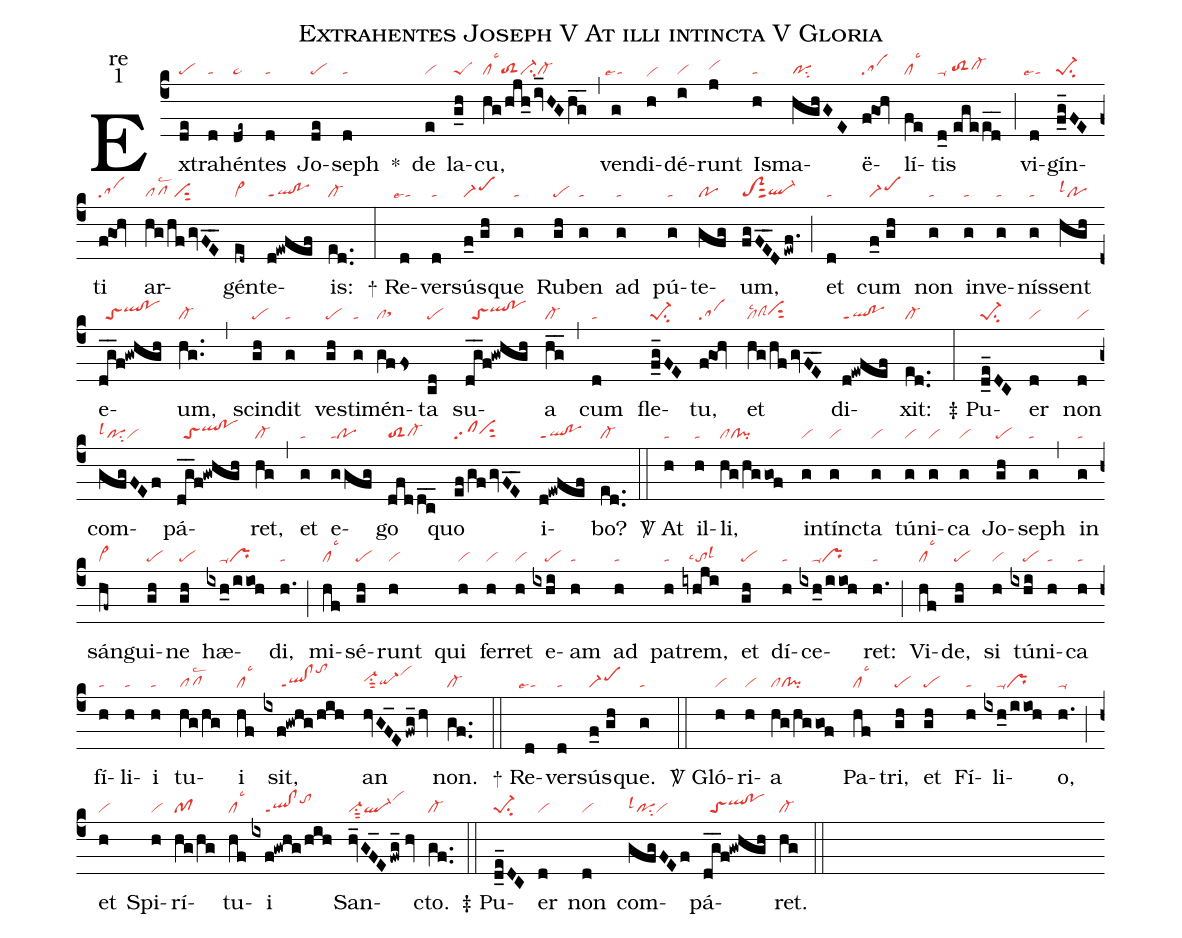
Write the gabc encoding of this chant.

name:Extrahentes Joseph V At illi intincta  V Gloria;
office-part:re;
mode:1;
nabc-lines:1;
%%
(c4) Ex(de|pe)tra(d|ta)hén(de~|ta>)tes(d|ta) Jo(de|pe)seph(d|ta) <sp>*</sp>() de(e|vi) la(g_h|peS)cu,(hg/hjh_/iv_HGhg__|cllsc3toS2ci-cl-) (,) ven(g|``talse4)di(h|vihe)dé(i|vi)runt(j|vihh) Is(h|ta)ma(hghGE|posu2)ë(f@goh|sa)lí(fe|cllsc3)tis(d_0//egeed__|ta-/toS2hgcl-hh) (;) vi(d|``talse4)gín(f_g_FE|pe-1su2)ti(f@goh|sa) ar(hg/hf/gvFE__|pflsc2ciS1)gén(ed~|vi>)te(d!ewfef|ql!poppt1)is:(ed..|cl-) (:)

<sp>+</sp> Re(d|``talse4)ver(d|ta)sús(f_0//gh|scM1)que(g|ta) Ru(gh|pe)ben(g|ta) ad(g|ta) pú(g|ta)te(gfg|po)um,(fgFE__D/ewf.|toS2sut2ql-hg) (;) et(d|ta) cum(f_0//gh|scM1) non(g|ta) in(g|ta)ve(g|ta)nís(g|ta)sent(hgh|polsl1) e(dg__f!gwhgh|//toSqlhi!pohi)um,(hg..|cl-) (,) scin(gh|pe)dit(g|ta) ves(gh|pe)ti(g|ta)mén(gffs|clsthh)ta(cd|pe) su(dg__f!gwhgh|//toSqlhi!pohi)a(hg__|cl-) (,) cum(d|ta) fle(f_g_FE|pe-1su2)tu,(f@goh|sa) et(hg/hf/gvFE__|cllsc2clShgciS1hh) di(d!ewfef|ql!poppt1)xit:(ed..|cl-) (:)

<sp>‡</sp> Pu(d_e_DC|pe-1su2)er(d|vi) non(d|vi) com(gfgFEf|posu2lsl1/vi)pá(dg__f!gwhgh|//toSqlhi!pohi)ret,(hg|cl-) (,) et(g|ta) e(ggfg|tapo)go(dfddc__|toS2cl-hg) quo(ef/gf/gvFE__|sfciS1hh) i(d!ewfef|ql!poppt1)bo?(ed..|cl-) (::)

<sp>V/</sp> At(h|ta) il(h|ta)li,(hg/hggof|clcl!pi) in(g|vi)tín(g|vi)cta(g|vi) tú(g|vi)ni(g|vi)ca(g|vi) Jo(gh|pe)seph(g|ta) (,) in(g|ta) sán(hf~|vi>)gui(gh|pe)ne(gh|pe) hæ(ixh_0/iioh|////ta-pr)di,(h.|ta) (;) mi(hf|cllsc3)sé(gh|pe)runt(h|vi) qui(h|vi) fer(h|vi)ret(h|vi) e(ixhi|////pe)am(h|ta) ad(h|ta) pa(h|ta)trem,(iyhji|//tolsc4lsl3) et(gh|pe) dí(h|ta)ce(ixh_0/iioh|////ta-pr)ret:(h.|ta) (;) Vi(hf|cllsc3)de,(gh|pe) si(h|vi) tú(ixhi|////pe)ni(h|ta)ca(h|ta) fí(h|ta)li(h|ta)i(h|ta) tu(hg/hg|pflsc2)i(hf|cllsc3) sit,(ixf!gwhg/hih|/////ql!clppt1tohl) an(hvGF_E/fwg_/hv|vi-hhsu1sut2qi-hgvihk) non.(gf..|cl-) (::)

<sp>+</sp> Re(d|``talse4)ver(d|ta)sús(f_0//gh|scM1)que.(g|ta) (::)

<sp>V/</sp> Gló(h|vi)ri(h|vi)a(hg/hggof|clcl!pi) Pa(hf|cllsc3)tri,(gh|pe) et(gh|pe) Fí(h|ta)li(ixh_0/iioh|////ta-pr)o,(h.|ta-) (;) et(h|vi) Spi(h|vi)rí(hg/hg|pf)tu(hf|cllsc3)i(ixf!gwhg/hih|////ql!clppt1tohj) San(hv_GF_E/fwg_//hv|vi-su1sut2ql-vihk)cto.(gf..|cl-) (::)

<sp>‡</sp> Pu(d_e_DC|pe-1su2)er(d|vi) non(d|vi) com(gfgFEf|posu2lsl1/vi)pá(dg__f!gwhgh|//toSqlhi!pohi)ret.(hg|cl-) (::)
